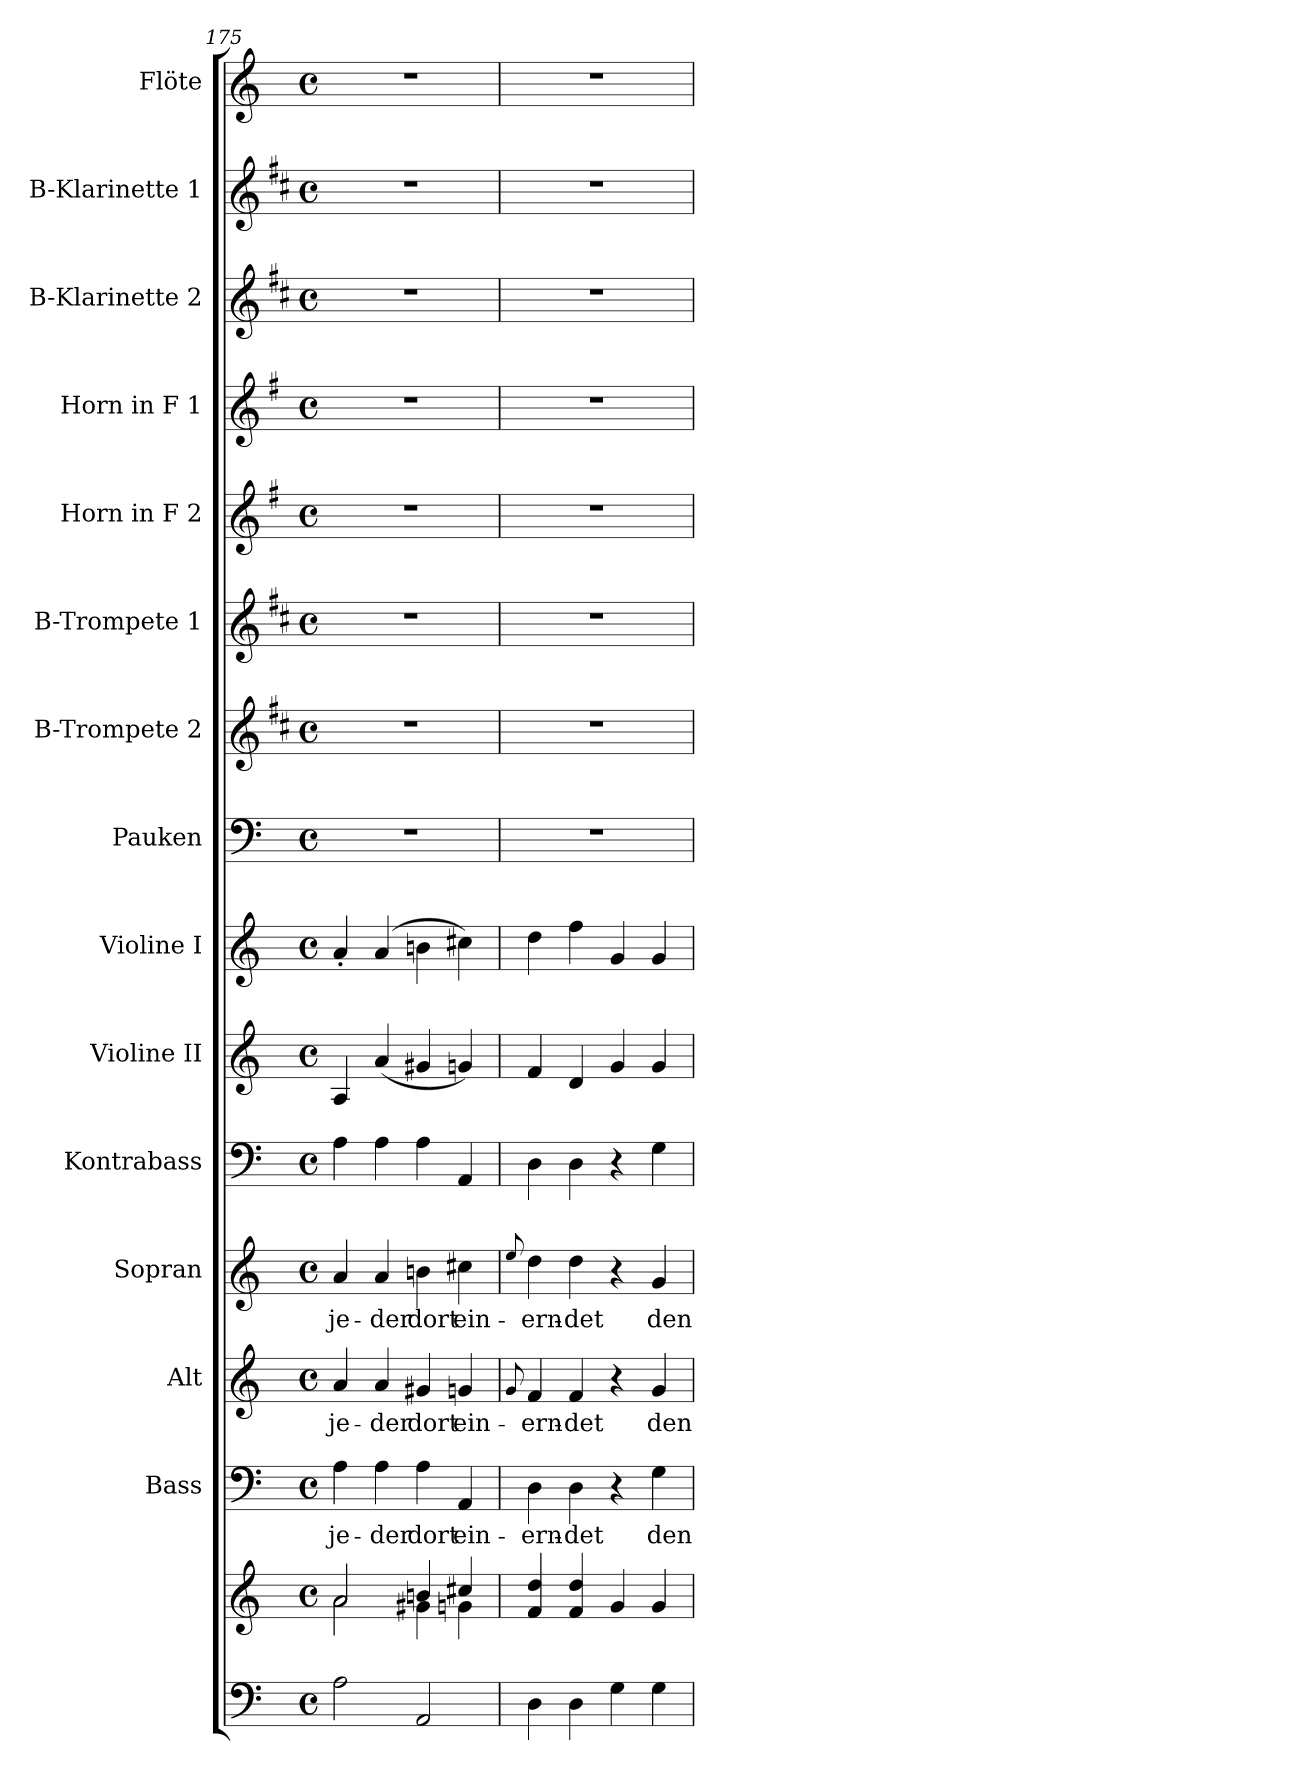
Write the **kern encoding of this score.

**kern	**kern	**kern	**text	**kern	**text	**kern	**text	**kern	**kern	**kern	**kern	**kern	**kern	**kern	**kern	**kern	**kern	**kern
*part15	*part15	*part14	*part14	*part13	*part13	*part12	*part12	*part11	*part10	*part9	*part8	*part7	*part6	*part5	*part4	*part3	*part2	*part1
*staff16	*staff15	*staff14	*staff14	*staff13	*staff13	*staff12	*staff12	*staff11	*staff10	*staff9	*staff8	*staff7	*staff6	*staff5	*staff4	*staff3	*staff2	*staff1
*	*	*I"Bass	*	*I"Alt	*	*I"Sopran	*	*I"Kontrabass	*I"Violine II	*I"Violine I	*I"Pauken	*I"B-Trompete 2	*I"B-Trompete 1	*I"Horn in F 2	*I"Horn in F 1	*I"B-Klarinette 2	*I"B-Klarinette 1	*I"Flöte
*	*	*I'B.	*	*I'A.	*	*I'S.	*	*I'Kb.	*I'Vl. II	*I'Vl. I	*I'Pk.	*I'B Trp. 2	*I'B Trp. 1	*	*	*I'B Kl. 2	*I'B Kl. 1	*I'Fl.
*clefF4	*clefG2	*clefF4	*	*clefG2	*	*clefG2	*	*clefF4	*clefG2	*clefG2	*clefF4	*clefG2	*clefG2	*clefG2	*clefG2	*clefG2	*clefG2	*clefG2
*	*	*	*	*	*	*	*	*ITrd7c12	*	*	*	*ITrd1c2	*ITrd1c2	*ITrd4c7	*ITrd4c7	*ITrd1c2	*ITrd1c2	*
*k[]	*k[]	*k[]	*	*k[]	*	*k[]	*	*k[]	*k[]	*k[]	*k[]	*k[]	*k[]	*k[]	*k[]	*k[]	*k[]	*k[]
*C:	*C:	*C:	*	*C:	*	*C:	*	*C:	*C:	*C:	*C:	*C:	*C:	*C:	*C:	*C:	*C:	*C:
*M4/4	*M4/4	*M4/4	*	*M4/4	*	*M4/4	*	*M4/4	*M4/4	*M4/4	*M4/4	*M4/4	*M4/4	*M4/4	*M4/4	*M4/4	*M4/4	*M4/4
*met(c)	*met(c)	*met(c)	*	*met(c)	*	*met(c)	*	*met(c)	*met(c)	*met(c)	*met(c)	*met(c)	*met(c)	*met(c)	*met(c)	*met(c)	*met(c)	*met(c)
=175	=175	=175	=175	=175	=175	=175	=175	=175	=175	=175	=175	=175	=175	=175	=175	=175	=175	=175
*	*^	*	*	*	*	*	*	*	*	*	*	*	*	*	*	*	*	*
!	!	!	!	!LO:LY:b	!	!LO:LY:b	!	!LO:LY:b	!	!	!	!	!	!	!	!	!	!	!
2A\	2a/	2a\	4A\	je-	4a/	je-	4a/	je-	4AA\	4A/	4a'</	1r	1r	1r	1r	1r	1r	1r	1r
!	!	!	!	!LO:LY:b	!	!LO:LY:b	!	!LO:LY:b	!	!	!	!	!	!	!	!	!	!	!
.	.	.	4A\	-der	4a/	-der	4a/	-der	4AA\	(<4a/	(4a/	.	.	.	.	.	.	.	.
!	!	!	!	!LO:LY:b	!	!LO:LY:b	!	!LO:LY:b	!	!	!	!	!	!	!	!	!	!	!
2AA/	4bn/	4g#X\	4A\	dort	4g#X/	dort	4bn\	dort	4AA\	4g#X/	4bn\	.	.	.	.	.	.	.	.
!	!	!	!	!LO:LY:b	!	!LO:LY:b	!	!LO:LY:b	!	!	!	!	!	!	!	!	!	!	!
.	4cc#X/	4gn\	4AA/	ein-	4gn/	ein-	4cc#X\	ein-	4AAA/	4gn/)	4cc#X\)	.	.	.	.	.	.	.	.
*	*v	*v	*	*	*	*	*	*	*	*	*	*	*	*	*	*	*	*	*
!!LO:PB:g=z
=176	=176	=176	=176	=176	=176	=176	=176	=176	=176	=176	=176	=176	=176	=176	=176	=176	=176	=176
.	.	.	.	8qqg/	.	8qqee/	.	.	.	.	.	.	.	.	.	.	.	.
!	!	!	!LO:LY:b	!	!LO:LY:b	!	!LO:LY:b	!	!	!	!	!	!	!	!	!	!	!
4D\	4f/ 4dd/	4D\	-ern-	4f/	-ern-	4dd\	-ern-	4DD\	4f/	4dd\	1r	1r	1r	1r	1r	1r	1r	1r
!	!	!	!LO:LY:b	!	!LO:LY:b	!	!LO:LY:b	!	!	!	!	!	!	!	!	!	!	!
4D\	4f/ 4dd/	4D\	-det	4f/	-det	4dd\	-det	4DD\	4d/	4ff\	.	.	.	.	.	.	.	.
4G\	4g/	4r	.	4r	.	4r	.	4r	4g/	4g/	.	.	.	.	.	.	.	.
!	!	!	!LO:LY:b	!	!LO:LY:b	!	!LO:LY:b	!	!	!	!	!	!	!	!	!	!	!
4G\	4g/	4G\	den	4g/	den	4g/	den	4GG\	4g/	4g/	.	.	.	.	.	.	.	.
=	=	=	=	=	=	=	=	=	=	=	=	=	=	=	=	=	=	=
*-	*-	*-	*-	*-	*-	*-	*-	*-	*-	*-	*-	*-	*-	*-	*-	*-	*-	*-
